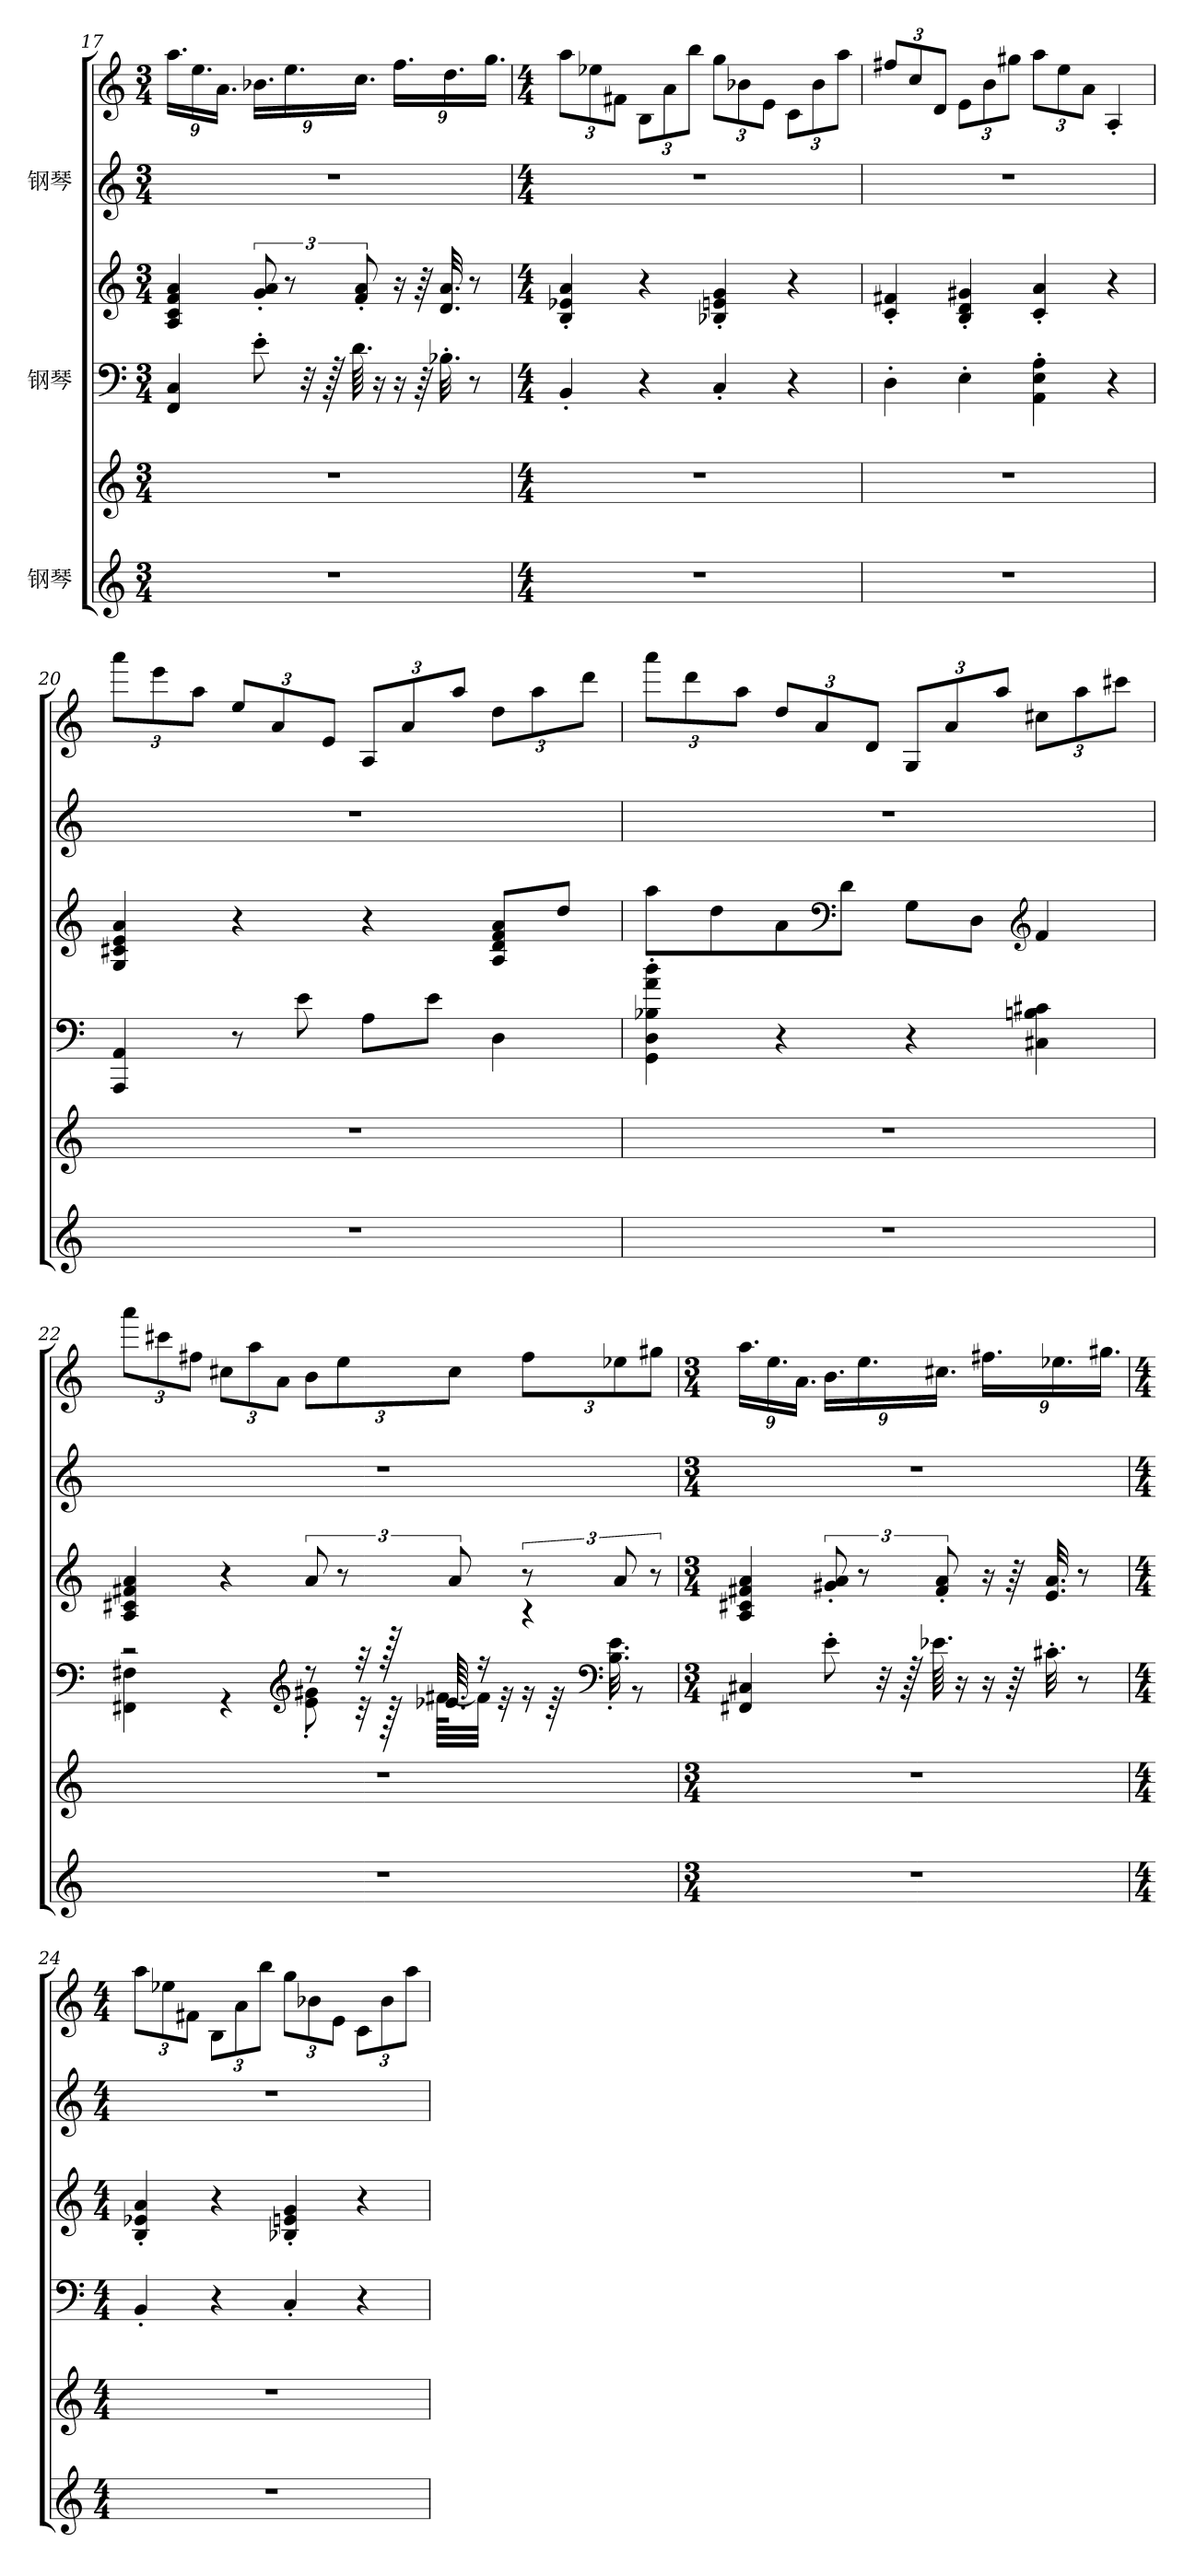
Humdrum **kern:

**kern	**kern	**kern	**kern	**kern	**kern
*part3	*part3	*part2	*part2	*part1	*part1
*staff6	*staff5	*staff4	*staff3	*staff2	*staff1
*I"钢琴	*	*I"钢琴	*	*I"钢琴	*
!!LO:LB:g=z
*clefG2	*clefG2	*clefF4	*clefG2	*clefG2	*clefG2
*k[]	*k[]	*k[]	*k[]	*k[]	*k[]
*M3/4	*M3/4	*M3/4	*M3/4	*M3/4	*M3/4
*	*	*	*	*	*Xbrackettup
=17	=17	=17	=17	=17	=17
2.r	2.r	4FF/ 4C/	4A/ 4c/ 4f/ 4a/	2.r	18.aa\LL
.	.	.	.	.	18.ee\
.	.	.	.	.	18.a\JJ
.	.	8e'\	12g/' 12a/'	.	18.b-X\LL
.	.	.	12r	.	18.ee\
.	.	32r	.	.	.
.	.	128r	.	.	.
.	.	64.d\	.	.	.
.	.	.	12f/' 12a/'	.	18.cc\JJ
.	.	16r	.	.	.
.	.	16r	16r	.	18.ff\LL
.	.	64r	64r	.	.
.	.	32.B-X'\	32.d/ 32.a/	.	.
.	.	.	.	.	18.dd\
.	.	8r	8r	.	.
.	.	.	.	.	18.gg\JJ
=18	=18	=18	=18	=18	=18
*M4/4	*M4/4	*M4/4	*M4/4	*M4/4	*M4/4
1r	1r	4BB'/	4B/' 4e-X/' 4a/'	1r	12aa\L
.	.	.	.	.	12ee-X\
.	.	.	.	.	12f#X\J
.	.	4r	4r	.	12B\L
.	.	.	.	.	12a\
.	.	.	.	.	12bb\J
.	.	4C'/	4B-X/' 4en/' 4g/'	.	12gg\L
.	.	.	.	.	12b-X\
.	.	.	.	.	12e\J
.	.	4r	4r	.	12c\L
.	.	.	.	.	12b-\
.	.	.	.	.	12aa\J
!!LO:PB:g=z
=19	=19	=19	=19	=19	=19
1r	1r	4D'\	4c/' 4f#X/'	1r	12ff#X/L
.	.	.	.	.	12cc/
.	.	.	.	.	12d/J
.	.	4E'\	4B/' 4d/' 4g#X/'	.	12e\L
.	.	.	.	.	12b\
.	.	.	.	.	12gg#X\J
.	.	4AA\' 4E\' 4A\'	4c/' 4a/'	.	12aa\L
.	.	.	.	.	12ee\
.	.	.	.	.	12a\J
.	.	4r	4r	.	4A'/
=20	=20	=20	=20	=20	=20
1r	1r	4AAA/ 4AA/	4G/ 4c#X/ 4e/ 4a/	1r	12aaa\L
.	.	.	.	.	12eee\
.	.	.	.	.	12aa\J
.	.	8r	4r	.	12ee/L
.	.	.	.	.	12a/
.	.	8e\	.	.	.
.	.	.	.	.	12e/J
.	.	8A\L	4r	.	12A/L
.	.	.	.	.	12a/
.	.	8e\J	.	.	.
.	.	.	.	.	12aa/J
.	.	4D\	8A/ 8d/ 8f/ 8a/L	.	12dd\L
.	.	.	.	.	12aa\
.	.	.	8dd/J	.	.
.	.	.	.	.	12ddd\J
=21	=21	=21	=21	=21	=21
1r	1r	4GG\' 4D\' 4B-X\' 4a\' 4dd\'	8aa\L	1r	12aaa\L
.	.	.	.	.	12ddd\
.	.	.	8dd\	.	.
.	.	.	.	.	12aa\J
.	.	4r	8a\	.	12dd/L
.	.	.	.	.	12a/
*	*	*	*clefF4	*	*
.	.	.	8d\J	.	.
.	.	.	.	.	12d/J
.	.	4r	8G\L	.	12G/L
.	.	.	.	.	12a/
.	.	.	8D\J	.	.
.	.	.	.	.	12aa/J
*	*	*	*clefG2	*	*
.	.	4C#X\ 4Bn\ 4c#X\	4f/	.	12cc#X\L
.	.	.	.	.	12aa\
.	.	.	.	.	12ccc#X\J
!!LO:LB:g=z
=22	=22	=22	=22	=22	=22
*	*	*^	*	*	*
1r	1r	2r	4FF#X\ 4F#X\	4A/ 4c#X/ 4f#X/ 4a/	1r	12aaa\L
.	.	.	.	.	.	12ccc#X\
.	.	.	.	.	.	12ff#X\J
.	.	.	4r	4r	.	12cc#X\L
.	.	.	.	.	.	12aa\
.	.	.	.	.	.	12a\J
*	*	*clefG2	*	*	*	*
.	.	8r	8e\' 8g#X\'	12a/	.	12b\L
.	.	.	.	12r	.	12ee\
.	.	32r	32r	.	.	.
.	.	128r	128r	.	.	.
.	.	64.e-X/	[64.f#X\KLLL	.	.	.
.	.	.	.	12a/	.	12cc#\J
.	.	16r	32f#\JJJ]	.	.	.
.	.	.	32r	.	.	.
.	.	4r	16r	12r	.	12ff#\L
.	.	.	64r	.	.	.
*	*	*clefF4	*	*	*	*
.	.	.	32.B\' 32.e-\'	.	.	.
.	.	.	.	12a/	.	12ee-X\
.	.	.	8r	.	.	.
.	.	.	.	12r	.	12gg#X\J
*	*	*v	*v	*	*	*
!!LO:PB:g=z
=23	=23	=23	=23	=23	=23
*M3/4	*M3/4	*M3/4	*M3/4	*M3/4	*M3/4
2.r	2.r	4FF#X/ 4C#X/	4A/ 4c#X/ 4f#X/ 4a/	2.r	18.aa\LL
.	.	.	.	.	18.ee\
.	.	.	.	.	18.a\JJ
.	.	8e'\	12g#X/' 12a/'	.	18.b\LL
.	.	.	12r	.	18.ee\
.	.	32r	.	.	.
.	.	128r	.	.	.
.	.	64.e-X\	.	.	.
.	.	.	12f#/' 12a/'	.	18.cc#X\JJ
.	.	16r	.	.	.
.	.	16r	16r	.	18.ff#X\LL
.	.	64r	64r	.	.
.	.	32.c#X'\	32.e/ 32.a/	.	.
.	.	.	.	.	18.ee-X\
.	.	8r	8r	.	.
.	.	.	.	.	18.gg#X\JJ
=24	=24	=24	=24	=24	=24
*M4/4	*M4/4	*M4/4	*M4/4	*M4/4	*M4/4
1r	1r	4BB'/	4B/' 4e-X/' 4a/'	1r	12aa\L
.	.	.	.	.	12ee-X\
.	.	.	.	.	12f#X\J
.	.	4r	4r	.	12B\L
.	.	.	.	.	12a\
.	.	.	.	.	12bb\J
.	.	4C'/	4B-X/' 4en/' 4g/'	.	12gg\L
.	.	.	.	.	12b-X\
.	.	.	.	.	12e\J
.	.	4r	4r	.	12c\L
.	.	.	.	.	12b-\
.	.	.	.	.	12aa\J
=	=	=	=	=	=
*-	*-	*-	*-	*-	*-
